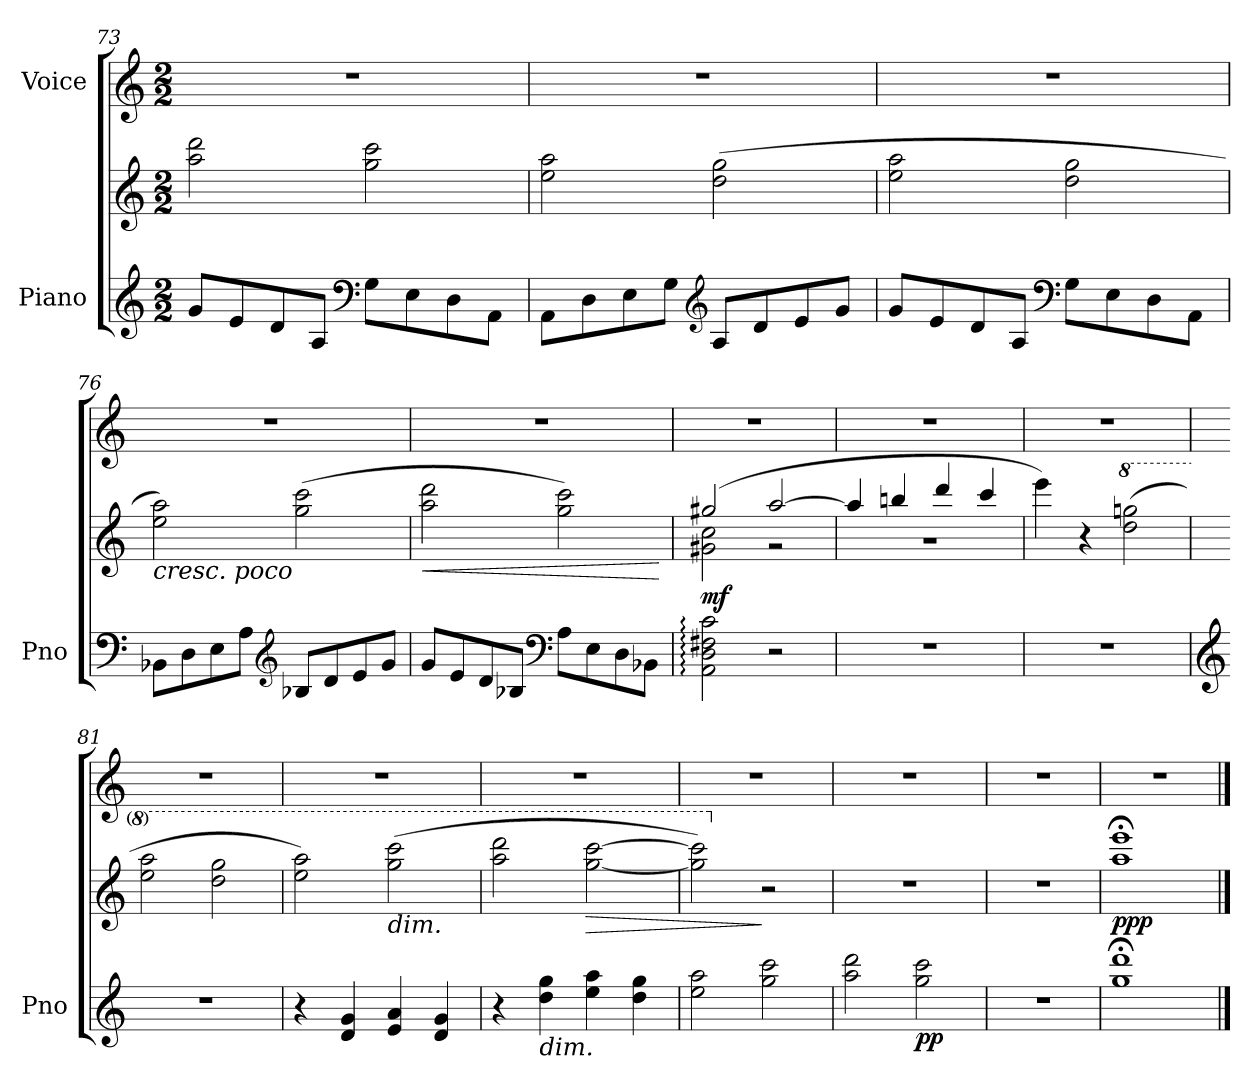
**kern	**kern	**dynam	**kern
*part2	*part2	*part2	*part1
*staff3	*staff2	*staff2/3	*staff1
*I"Piano	*	*	*I"Voice
*I'Pno	*	*	*
*clefG2	*clefG2	*	*clefG2
*k[]	*k[]	*	*k[]
*M2/2	*M2/2	*	*M2/2
=73	=73	=73	=73
8g/L	2aa\ 2ddd\	.	1r
8e/	.	.	.
8d/	.	.	.
8A/J	.	.	.
*clefF4	*	*	*
8G\L	2gg\ 2ccc\	.	.
8E\	.	.	.
8D\	.	.	.
8AA\J	.	.	.
=74	=74	=74	=74
8AA\L	2ee\ 2aa\	.	1r
8D\	.	.	.
8E\	.	.	.
8G\J	.	.	.
*clefG2	*	*	*
8A/L	(2dd\ 2gg\	.	.
8d/	.	.	.
8e/	.	.	.
8g/J	.	.	.
=75	=75	=75	=75
8g/L	2ee\ 2aa\	.	1r
8e/	.	.	.
8d/	.	.	.
8A/J	.	.	.
*clefF4	*	*	*
8G\L	2dd\ 2gg\	.	.
8E\	.	.	.
8D\	.	.	.
8AA\J	.	.	.
=76	=76	=76	=76
!	!LO:TX:b:i:t=cresc. poco	!	!
8BB-X\L	2ee\ 2aa\)	.	1r
8D\	.	.	.
8E\	.	.	.
8A\J	.	.	.
*clefG2	*	*	*
8B-X/L	(2gg\ 2ccc\	.	.
8d/	.	.	.
8e/	.	.	.
8g/J	.	.	.
=77	=77	=77	=77
!	!	!LO:HP:b	!
8g/L	2aa\ 2ddd\	<	1r
8e/	.	.	.
8d/	.	.	.
8B-X/J	.	.	.
*clefF4	*	*	*
8A\L	2gg\ 2ccc\)	.	.
8E\	.	.	.
8D\	.	.	.
8BB-X\J	.	.	.
.	.	[	.
=78	=78	=78	=78
*	*^	*	*
!	!	!	!LO:DY:b	!
2AA\: 2D\: 2F#X\: 2c\:	(2gg#X/	2g#X\ 2cc\	mf	1r
!	!	!	!LO:DY:a	!
!	!	!	!LO:DY:n=1:a	!
2r	[2aa/	2r	p other-dynamics	.
=79	=79	=79	=79	=79
1r	4aa/]	1r	.	1r
.	4bbn/	.	.	.
.	4ddd/	.	.	.
.	4ccc/	.	.	.
*	*v	*v	*	*
=80	=80	=80	=80
1r	4eee\)	.	1r
.	4r	.	.
*	*8va	*	*
!	!	!LO:DY:b	!
!	!	!LO:DY:n=1:b	!
.	(2ddd\ 2gggn\	other-dynamics p	.
=81	=81	=81	=81
*clefG2	*	*	*
1r	2eee\ 2aaa\	.	1r
.	2ddd\ 2ggg\	.	.
=82	=82	=82	=82
4r	2eee\ 2aaa\)	.	1r
!	!	!LO:DY:b=2	!
!	!	!LO:DY:n=1:b=2	!
4d/ 4g/	.	other-dynamics p	.
!	!LO:TX:b:i:t=dim.	!	!
4e/ 4a/	(2ggg\ 2cccc\	.	.
4d/ 4g/	.	.	.
=83	=83	=83	=83
4r	2aaa\ 2dddd\	.	1r
!LO:TX:b:i:t=dim.	!	!	!
4dd\ 4gg\	.	.	.
!	!	!LO:HP:b	!
4ee\ 4aa\	[2ggg\ [2cccc\	>	.
4dd\ 4gg\	.	.	.
=84	=84	=84	=84
2ee\ 2aa\	2ggg\] 2cccc\])	.	1r
*	*X8va	*	*
2gg\ 2ccc\	2r	]	.
=85	=85	=85	=85
2aa\ 2ddd\	1r	.	1r
!	!	!LO:DY:b=2	!
2gg\ 2ccc\	.	pp	.
=86	=86	=86	=86
1r	1r	.	1r
=87	=87	=87	=87
!	!	!LO:DY:b	!
1gg;< 1ddd;<	1aa;< 1eee;<	ppp	1r
==	==	==	==
*-	*-	*-	*-
